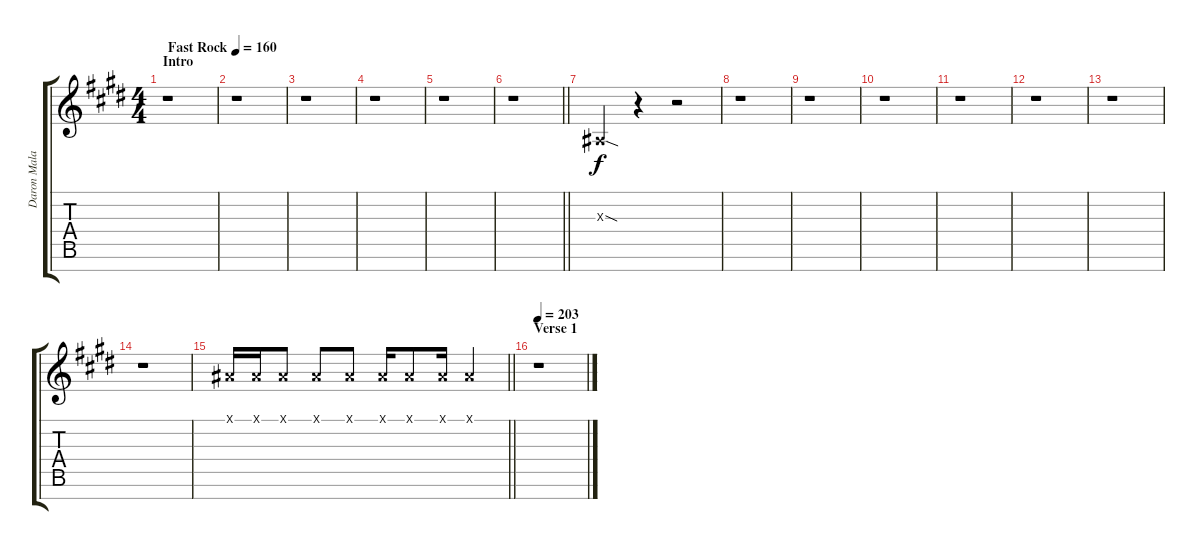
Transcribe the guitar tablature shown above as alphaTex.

\track ("Daron Malakian [Vocals]" "Daron Mala") {instrument clarinet}
\staff {score tabs}
\tuning (F4 C4 Ab3 Eb3 Bb2 F2 C2) {hide}
\ts (4 4)
\section ("" "Intro")
\tempo (160 "Fast Rock")
\clef g2
\ks c#minor
r.1{dy f instrument clarinet} |
r.1 |
r.1 |
r.1 |
r.1 |
\barLineRight lightlight
r.1 |
2.3{sod x}.4 r.4 r.2 |
r.1 |
r.1 |
r.1 |
r.1 |
r.1 |
r.1 |
r.1 |
\barLineRight lightlight
5.1{x}.16 5.1{x}.16 5.1{x}.8 5.1{x}.8 5.1{x}.8 5.1{x}.16 5.1{x}.8 5.1{x}.16 5.1{x}.4 |
\section ("" "Verse 1")
\tempo 203
r.1
